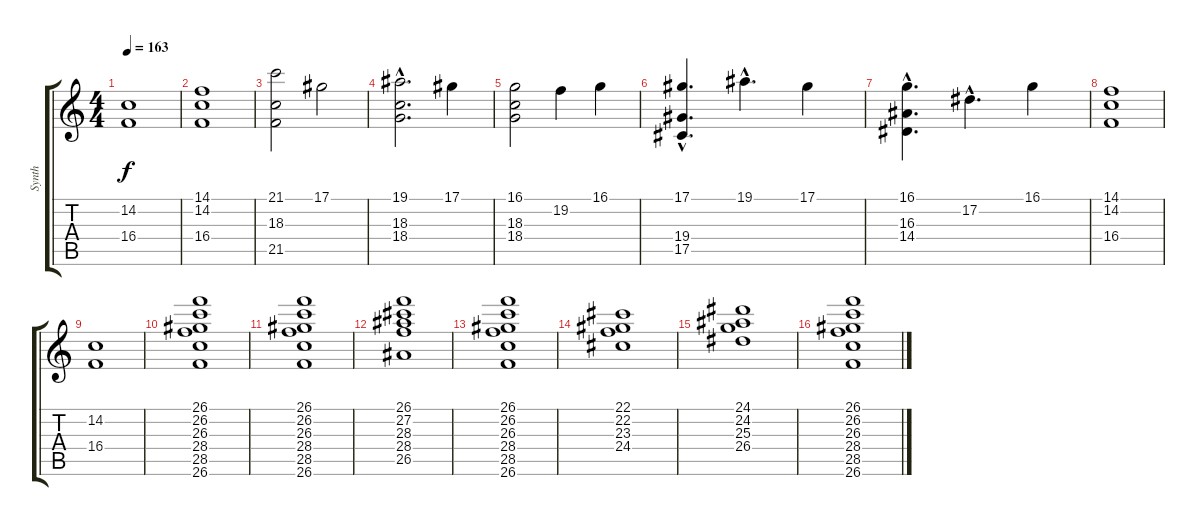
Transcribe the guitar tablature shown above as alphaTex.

\track ("Synth" "Synth") {instrument stringensemble1}
\staff {score tabs}
\tuning (Eb4 Bb3 Gb3 Db3 Ab2 Eb2) {hide}
\ts (4 4)
\tempo 163
\clef g2
\ks c
(14.2 16.4).1{dy f} |
(14.1 14.2 16.4).1 |
(21.1 18.3 21.5).2 17.1.2 |
(19.1{hac} 18.3 18.4).2{d} 17.1.4 |
(16.1 18.3 18.4).2 19.2.4 16.1.4 |
(17.1{hac} 19.4 17.5).4{d} 19.1{hac}.4{d} 17.1.4 |
(16.1{hac} 16.3 14.4).4{d} 17.2{hac}.4{d} 16.1.4 |
(14.1 14.2 16.4).1 |
(14.2 16.4).1 |
(26.1 26.2 26.3 28.4 28.5 26.6).1 |
(26.1 26.2 26.3 28.4 28.5 26.6).1 |
(26.1 27.2 28.3 28.4 26.5).1 |
(26.1 26.2 26.3 28.4 28.5 26.6).1 |
(22.1 22.2 23.3 24.4).1 |
(24.1 24.2 25.3 26.4).1 |
(26.1 26.2 26.3 28.4 28.5 26.6).1
